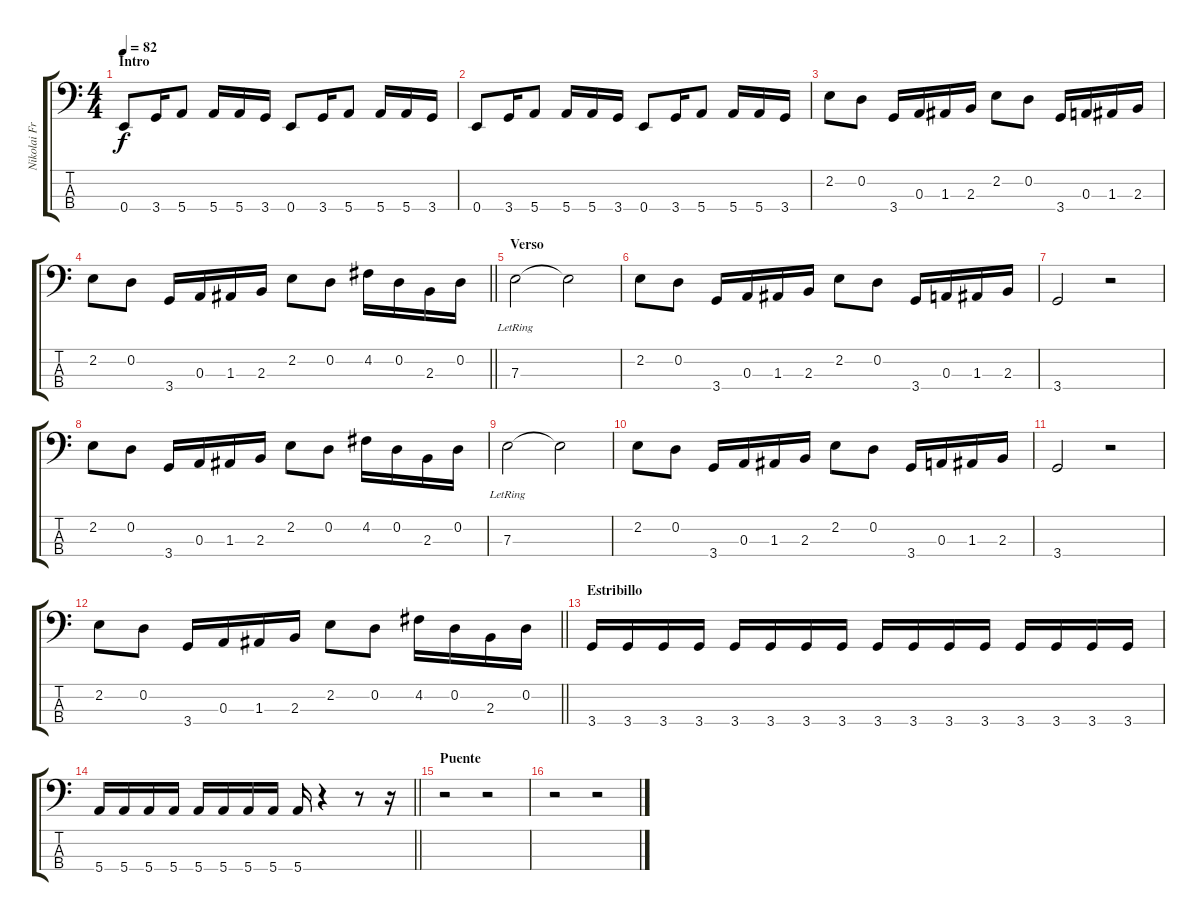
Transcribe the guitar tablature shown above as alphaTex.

\track ("Nikolai Fraiture" "Nikolai Fr") {instrument electricbasspick}
\staff {score tabs}
\tuning (G2 D2 A1 E1) {hide}
\ts (4 4)
\section ("" "Intro")
\tempo 82
\clef f4
\ks c
0.4.8{dy f} 3.4.16 5.4.8 5.4.16 5.4.16 3.4.16 0.4.8 3.4.16 5.4.8 5.4.16 5.4.16 3.4.16 |
0.4.8 3.4.16 5.4.8 5.4.16 5.4.16 3.4.16 0.4.8 3.4.16 5.4.8 5.4.16 5.4.16 3.4.16 |
2.2.8 0.2.8 3.4.16 0.3.16 1.3.16 2.3.16 2.2.8 0.2.8 3.4.16 0.3.16 1.3.16 2.3.16 |
\barLineRight lightlight
2.2.8 0.2.8 3.4.16 0.3.16 1.3.16 2.3.16 2.2.8 0.2.8 4.2.16 0.2.16 2.3.16 0.2.16 |
\section ("" "Verso")
7.3{lr}.2 7.3{t}.2 |
2.2.8 0.2.8 3.4.16 0.3.16 1.3.16 2.3.16 2.2.8 0.2.8 3.4.16 0.3.16 1.3.16 2.3.16 |
3.4.2 r.2 |
2.2.8 0.2.8 3.4.16 0.3.16 1.3.16 2.3.16 2.2.8 0.2.8 4.2.16 0.2.16 2.3.16 0.2.16 |
7.3{lr}.2 7.3{t}.2 |
2.2.8 0.2.8 3.4.16 0.3.16 1.3.16 2.3.16 2.2.8 0.2.8 3.4.16 0.3.16 1.3.16 2.3.16 |
3.4.2 r.2 |
\barLineRight lightlight
2.2.8 0.2.8 3.4.16 0.3.16 1.3.16 2.3.16 2.2.8 0.2.8 4.2.16 0.2.16 2.3.16 0.2.16 |
\section ("" "Estribillo")
3.4.16 3.4.16 3.4.16 3.4.16 3.4.16 3.4.16 3.4.16 3.4.16 3.4.16 3.4.16 3.4.16 3.4.16 3.4.16 3.4.16 3.4.16 3.4.16 |
\barLineRight lightlight
5.4.16 5.4.16 5.4.16 5.4.16 5.4.16 5.4.16 5.4.16 5.4.16 5.4.16 r.4 r.8 r.16 |
\section ("" "Puente")
r.2 r.2 |
r.2 r.2
